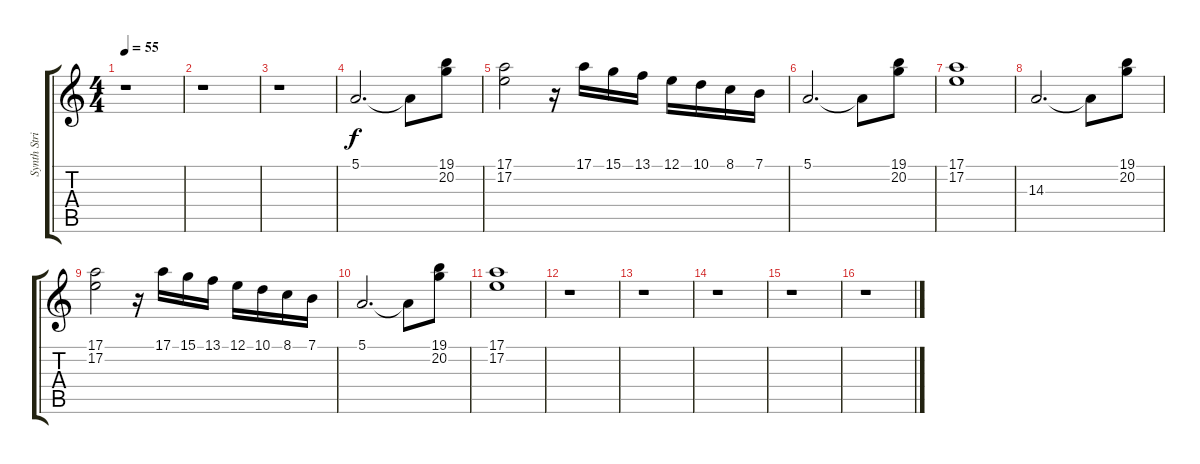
\track ("Synth Strings" "Synth Stri") {instrument synthstrings1}
\staff {score tabs}
\tuning (E4 B3 G3 D3 A2 E2) {hide}
\ts (4 4)
\tempo 55
\clef g2
\ks c
r.1{dy f} |
r.1 |
r.1 |
5.1.2{d} 5.1{t}.8 (19.1 20.2).8 |
(17.1 17.2).2 r.16 17.1.16 15.1.16 13.1.16 12.1.16 10.1.16 8.1.16 7.1.16 |
5.1.2{d} 5.1{t}.8 (19.1 20.2).8 |
(17.1 17.2).1 |
14.3.2{d} 14.3{t}.8 (19.1 20.2).8 |
(17.1 17.2).2 r.16 17.1.16 15.1.16 13.1.16 12.1.16 10.1.16 8.1.16 7.1.16 |
5.1.2{d} 5.1{t}.8 (19.1 20.2).8 |
(17.1 17.2).1 |
r.1 |
r.1 |
r.1 |
r.1 |
r.1
